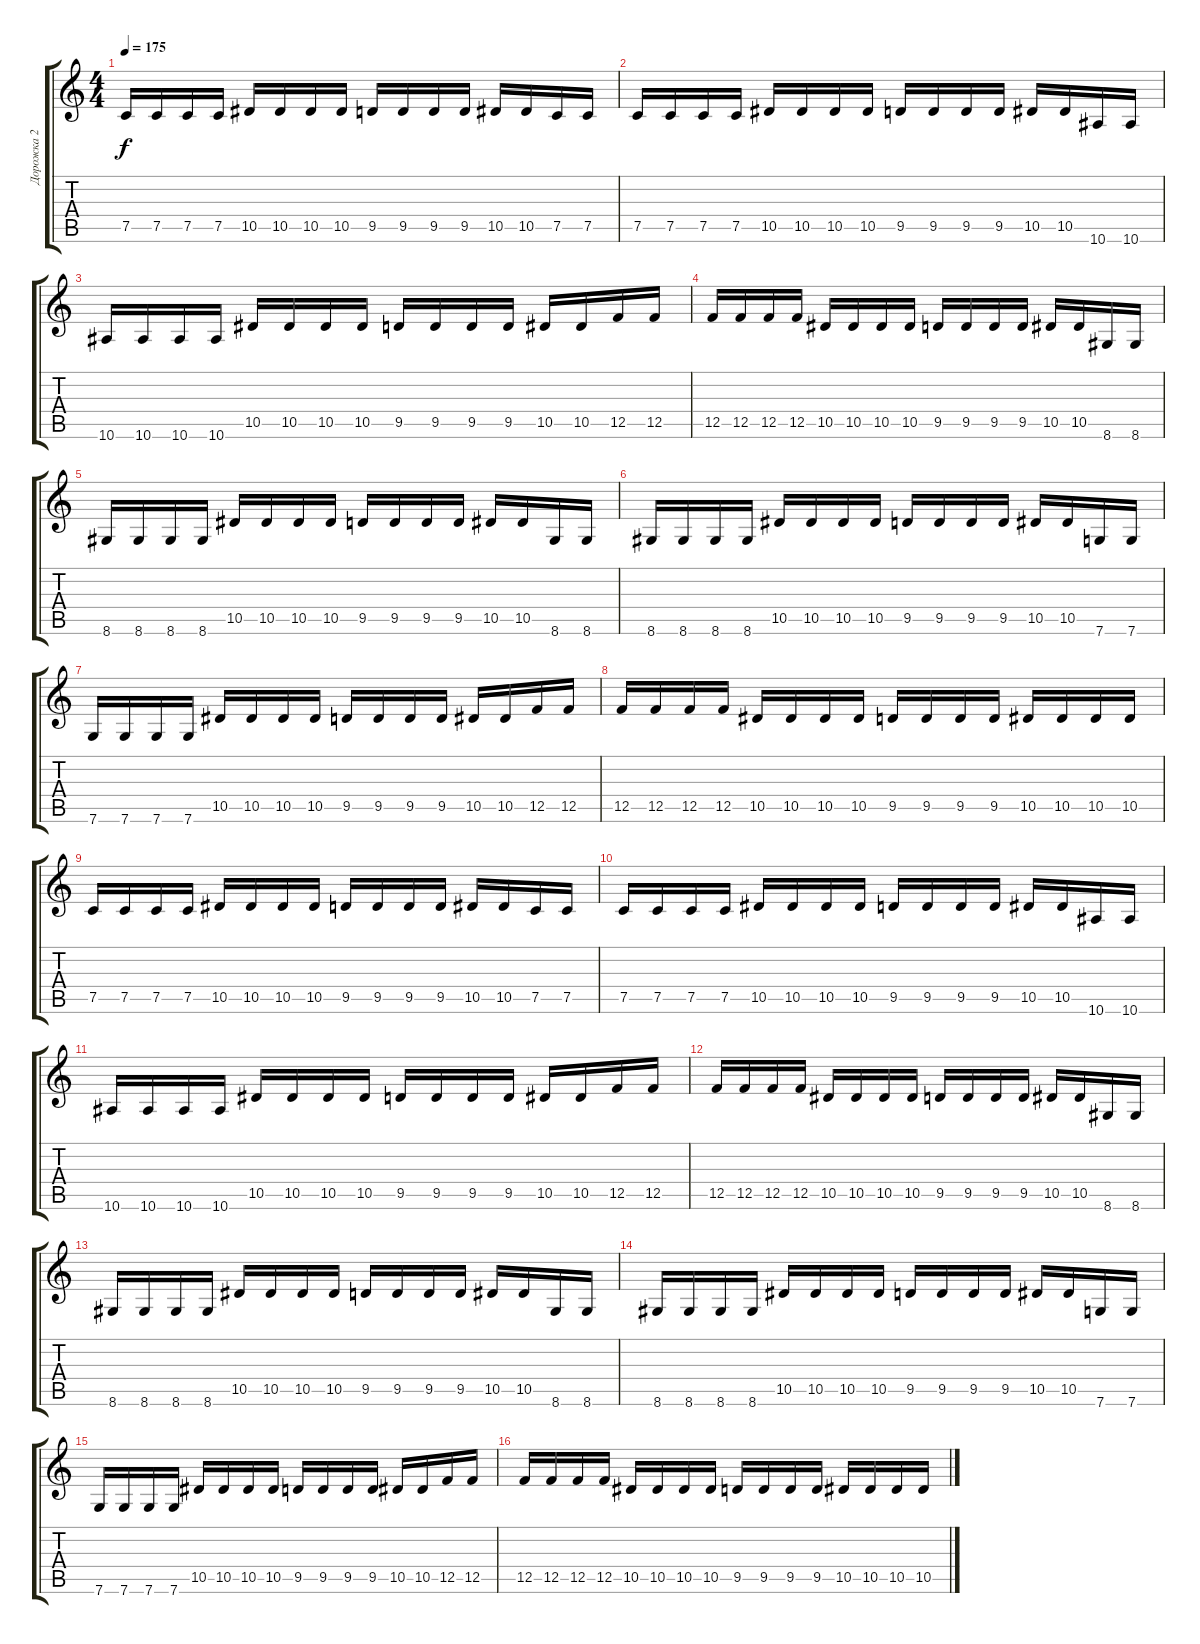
\track ("Дорожка 2" "Дорожка 2") {instrument overdrivenguitar}
\staff {score tabs}
\tuning (C4 G3 Eb3 Bb2 F2 C2) {hide}
\ts (4 4)
\tempo 175
\clef g2
\ks c
7.5.16{dy f} 7.5.16 7.5.16 7.5.16 10.5.16 10.5.16 10.5.16 10.5.16 9.5.16 9.5.16 9.5.16 9.5.16 10.5.16 10.5.16 7.5.16 7.5.16 |
7.5.16 7.5.16 7.5.16 7.5.16 10.5.16 10.5.16 10.5.16 10.5.16 9.5.16 9.5.16 9.5.16 9.5.16 10.5.16 10.5.16 10.6.16 10.6.16 |
10.6.16 10.6.16 10.6.16 10.6.16 10.5.16 10.5.16 10.5.16 10.5.16 9.5.16 9.5.16 9.5.16 9.5.16 10.5.16 10.5.16 12.5.16 12.5.16 |
12.5.16 12.5.16 12.5.16 12.5.16 10.5.16 10.5.16 10.5.16 10.5.16 9.5.16 9.5.16 9.5.16 9.5.16 10.5.16 10.5.16 8.6.16 8.6.16 |
8.6.16 8.6.16 8.6.16 8.6.16 10.5.16 10.5.16 10.5.16 10.5.16 9.5.16 9.5.16 9.5.16 9.5.16 10.5.16 10.5.16 8.6.16 8.6.16 |
8.6.16 8.6.16 8.6.16 8.6.16 10.5.16 10.5.16 10.5.16 10.5.16 9.5.16 9.5.16 9.5.16 9.5.16 10.5.16 10.5.16 7.6.16 7.6.16 |
7.6.16 7.6.16 7.6.16 7.6.16 10.5.16 10.5.16 10.5.16 10.5.16 9.5.16 9.5.16 9.5.16 9.5.16 10.5.16 10.5.16 12.5.16 12.5.16 |
12.5.16 12.5.16 12.5.16 12.5.16 10.5.16 10.5.16 10.5.16 10.5.16 9.5.16 9.5.16 9.5.16 9.5.16 10.5.16 10.5.16 10.5.16 10.5.16 |
7.5.16 7.5.16 7.5.16 7.5.16 10.5.16 10.5.16 10.5.16 10.5.16 9.5.16 9.5.16 9.5.16 9.5.16 10.5.16 10.5.16 7.5.16 7.5.16 |
7.5.16 7.5.16 7.5.16 7.5.16 10.5.16 10.5.16 10.5.16 10.5.16 9.5.16 9.5.16 9.5.16 9.5.16 10.5.16 10.5.16 10.6.16 10.6.16 |
10.6.16 10.6.16 10.6.16 10.6.16 10.5.16 10.5.16 10.5.16 10.5.16 9.5.16 9.5.16 9.5.16 9.5.16 10.5.16 10.5.16 12.5.16 12.5.16 |
12.5.16 12.5.16 12.5.16 12.5.16 10.5.16 10.5.16 10.5.16 10.5.16 9.5.16 9.5.16 9.5.16 9.5.16 10.5.16 10.5.16 8.6.16 8.6.16 |
8.6.16 8.6.16 8.6.16 8.6.16 10.5.16 10.5.16 10.5.16 10.5.16 9.5.16 9.5.16 9.5.16 9.5.16 10.5.16 10.5.16 8.6.16 8.6.16 |
8.6.16 8.6.16 8.6.16 8.6.16 10.5.16 10.5.16 10.5.16 10.5.16 9.5.16 9.5.16 9.5.16 9.5.16 10.5.16 10.5.16 7.6.16 7.6.16 |
7.6.16 7.6.16 7.6.16 7.6.16 10.5.16 10.5.16 10.5.16 10.5.16 9.5.16 9.5.16 9.5.16 9.5.16 10.5.16 10.5.16 12.5.16 12.5.16 |
12.5.16 12.5.16 12.5.16 12.5.16 10.5.16 10.5.16 10.5.16 10.5.16 9.5.16 9.5.16 9.5.16 9.5.16 10.5.16 10.5.16 10.5.16 10.5.16
